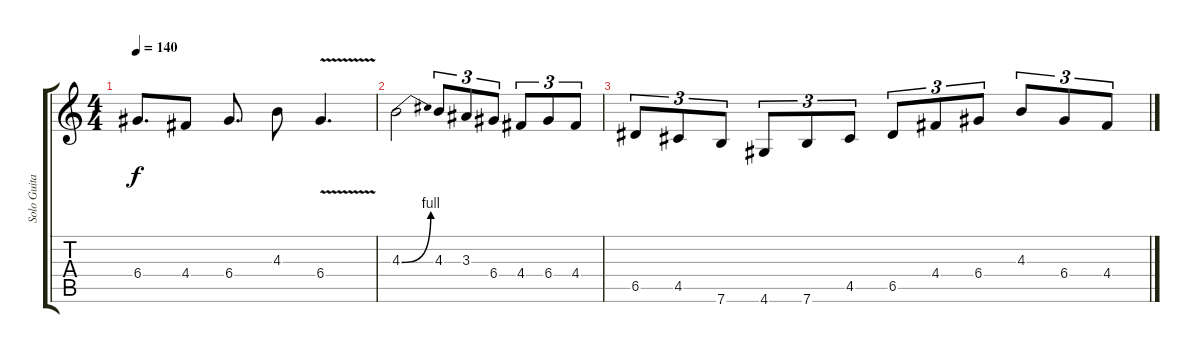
\track ("Solo Guitar" "Solo Guita") {instrument distortionguitar}
\staff {score tabs}
\tuning (E4 B3 G3 D3 A2 E2) {hide}
\ts (4 4)
\tempo 140
\clef g2
\ks c
6.4.8{d dy f} 4.4.8 6.4.8{d} 4.3.8 6.4{v}.4{d} |
4.3{be (bend 0 0 60 4)}.2 4.3.8{tu (3 2)} 3.3.8{tu (3 2)} 6.4.8{tu (3 2)} 4.4.8{tu (3 2)} 6.4.8{tu (3 2)} 4.4.8{tu (3 2)} |
6.5.8{tu (3 2)} 4.5.8{tu (3 2)} 7.6.8{tu (3 2)} 4.6.8{tu (3 2)} 7.6.8{tu (3 2)} 4.5.8{tu (3 2)} 6.5.8{tu (3 2)} 4.4.8{tu (3 2)} 6.4.8{tu (3 2)} 4.3.8{tu (3 2)} 6.4.8{tu (3 2)} 4.4.8{tu (3 2)}
